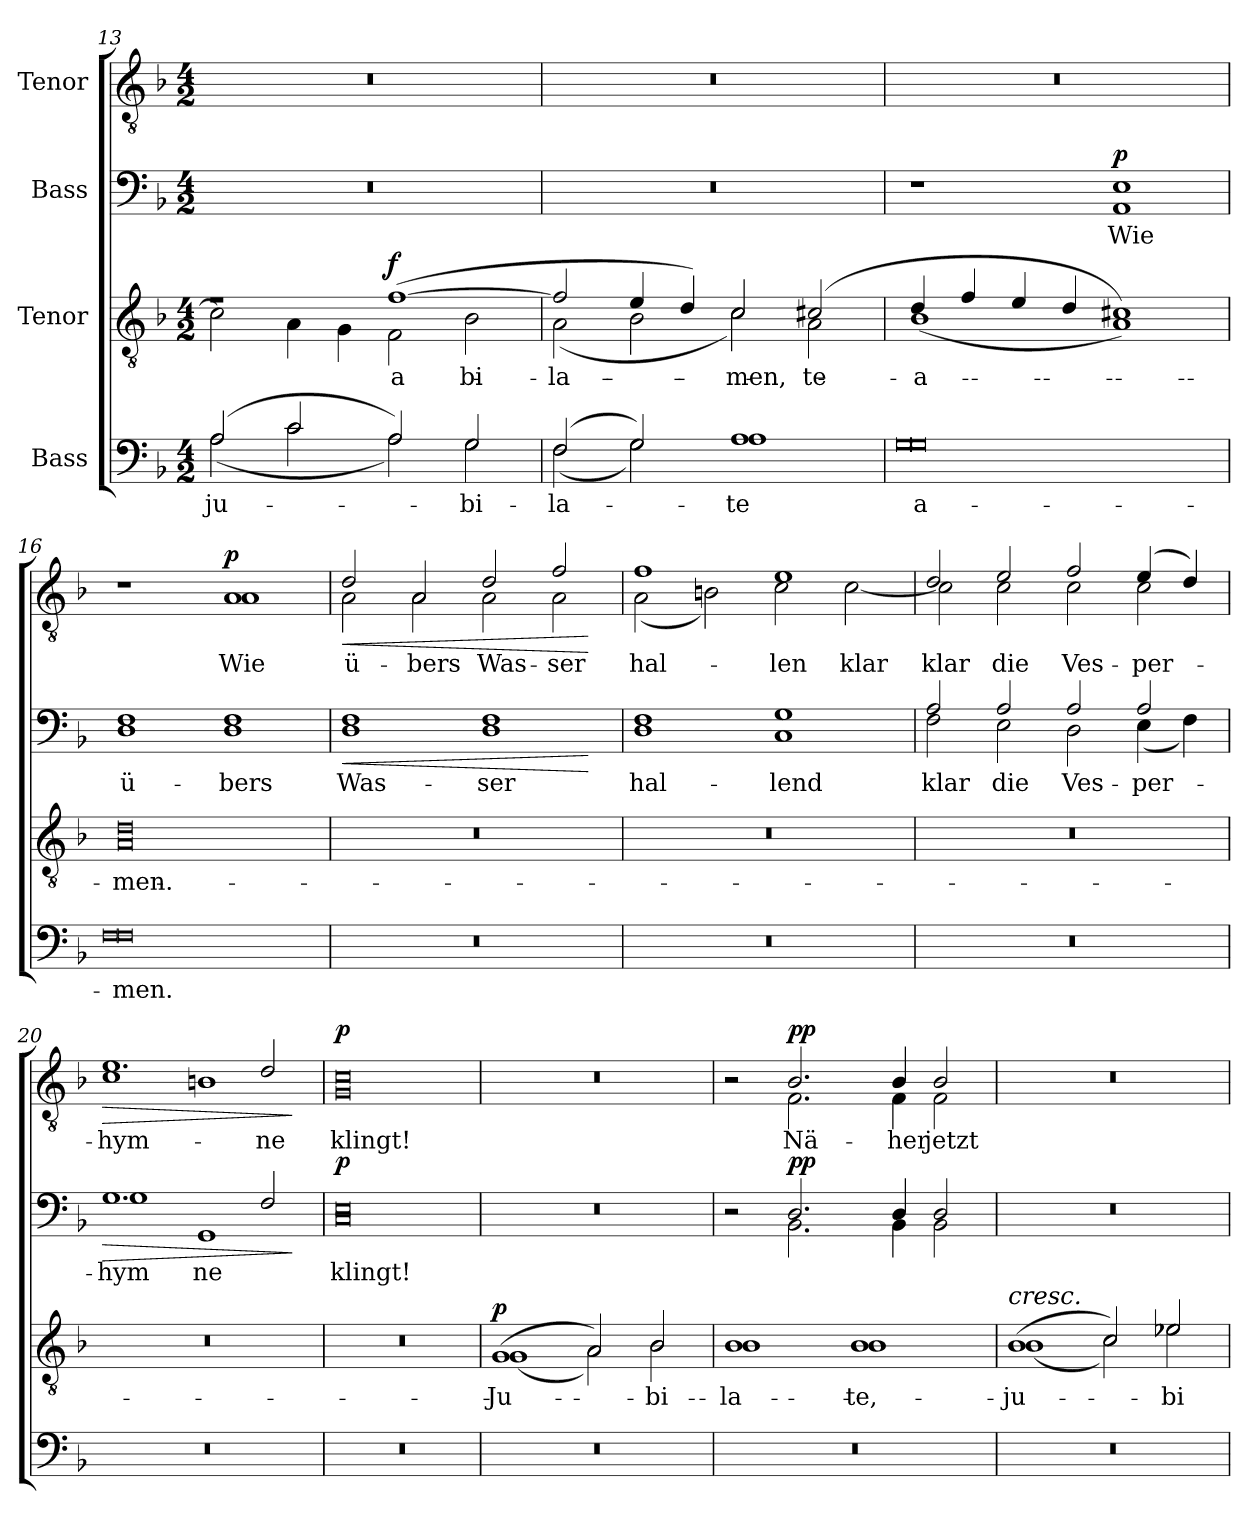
**kern	**text	**kern	**text	**dynam	**kern	**text	**dynam	**kern	**text	**dynam
*part4	*part4	*part3	*part3	*part3	*part2	*part2	*part2	*part1	*part1	*part1
*staff4	*staff4	*staff3	*staff3	*staff3	*staff2	*staff2	*staff2	*staff1	*staff1	*staff1
*I"Bass	*	*I"Tenor	*	*	*I"Bass	*	*	*I"Tenor	*	*
*clefF4	*	*clefGv2	*	*	*clefF4	*	*	*clefGv2	*	*
*k[b-]	*	*k[b-]	*	*	*k[b-]	*	*	*k[b-]	*	*
*M4/2	*	*M4/2	*	*	*M4/2	*	*	*M4/2	*	*
=13	=13	=13	=13	=13	=13	=13	=13	=13	=13	=13
!	!LO:LY:b	!	!	!	!	!	!	!	!	!
*^	*	*^	*	*	*	*	*	*	*	*
(2A/	(2A\	ju-	1r	2c\]	.	.	0r	.	.	0r	.	.
2c/	2c\	.	.	4A\	.	.	.	.	.	.	.	.
.	.	.	.	4G\	.	.	.	.	.	.	.	.
!	!	!	!	!	!LO:LY:b	!LO:DY:a	!	!	!	!	!	!
2A/)	2A\)	.	([1f	2F\	a-	f	.	.	.	.	.	.
!	!	!LO:LY:b	!	!	!LO:LY:b	!	!	!	!	!	!	!
2G/	2G\	-bi-	.	2B-\	-bi-	.	.	.	.	.	.	.
=14	=14	=14	=14	=14	=14	=14	=14	=14	=14	=14	=14	=14
!	!	!LO:LY:b	!	!	!LO:LY:b	!	!	!	!	!	!	!
(2F/	(2F\	-la-	2f/]	(2A\	-la-	.	0r	.	.	0r	.	.
2G/)	2G\)	.	4e/	2B-\	.	.	.	.	.	.	.	.
.	.	.	4d/)	.	.	.	.	.	.	.	.	.
!	!	!LO:LY:b	!	!	!LO:LY:b	!	!	!	!	!	!	!
1A	1A	-te	2c/	2c\)	-men,	.	.	.	.	.	.	.
!	!	!	!	!	!LO:LY:b	!	!	!	!	!	!	!
!	!	!	!	!	!LO:LY:b	!	!	!	!	!	!	!
.	.	.	(2c#X/	2A\	-te	.	.	.	.	.	.	.
=15	=15	=15	=15	=15	=15	=15	=15	=15	=15	=15	=15	=15
!	!	!LO:LY:b	!	!	!LO:LY:b	!	!	!	!	!	!	!
*	*	*	*	*	*	*	*^	*	*	*	*	*
0G	0G	a-	4d/	(1B-	a-	.	1r	1ryy	.	.	0r	.	.
.	.	.	4f/	.	.	.	.	.	.	.	.	.	.
.	.	.	4e/	.	.	.	.	.	.	.	.	.	.
.	.	.	4d/	.	.	.	.	.	.	.	.	.	.
!	!	!	!	!	!	!	!	!	!LO:LY:b	!LO:DY:a	!	!	!
.	.	.	1c#X)	1A)	.	.	1E	1AA	Wie	p	.	.	.
=16	=16	=16	=16	=16	=16	=16	=16	=16	=16	=16	=16	=16	=16
!	!	!LO:LY:b	!	!	!LO:LY:b	!	!	!	!	!	!	!	!
!	!	!	!	!	!LO:LY:b	!	!	!	!LO:LY:b	!	!	!	!
*	*	*	*	*	*	*	*	*	*	*	*^	*	*
0F	0F	-men.	0d	0A	-men.	.	1F	1D	ü-	.	1r	1ryy	.	.
!	!	!	!	!	!	!	!	!	!LO:LY:b	!	!	!	!LO:LY:b	!LO:DY:a
.	.	.	.	.	.	.	1F	1D	-bers	.	1A	1A	Wie	p
*v	*v	*	*	*	*	*	*	*	*	*	*	*	*	*
*	*	*v	*v	*	*	*	*	*	*	*	*	*	*
!!LO:PB:g=z	!!
=17	=17	=17	=17	=17	=17	=17	=17	=17	=17	=17	=17	=17
!	!	!	!	!	!	!	!LO:LY:b	!LO:HP:b	!	!	!LO:LY:b	!LO:HP:b
0r	.	0r	.	.	1F	1D	Was-	<	2d/	2A\	ü-	<
!	!	!	!	!	!	!	!	!	!	!	!LO:LY:b	!
.	.	.	.	.	.	.	.	.	2A/	2A\	-bers	.
!	!	!	!	!	!	!	!LO:LY:b	!	!	!	!LO:LY:b	!
.	.	.	.	.	1F	1D	-ser	.	2d/	2A\	Was-	.
!	!	!	!	!	!	!	!	!	!	!	!LO:LY:b	!
.	.	.	.	.	.	.	.	.	2f/	2A\	-ser	.
*	*	*	*	*	*v	*v	*	*	*	*	*	*
*	*	*	*	*	*	*	*	*v	*v	*	*
.	.	.	.	.	.	.	[	.	.	[
=18	=18	=18	=18	=18	=18	=18	=18	=18	=18	=18
*	*	*	*	*	*^	*	*	*	*	*
!	!	!	!	!	!	!	!LO:LY:b	!	!	!LO:LY:b	!
*	*	*	*	*	*	*	*	*	*^	*	*
!	!	!	!	!	!	!	!	!	!	!	!LO:LY:b	!
0r	.	0r	.	.	1F	1D	hal-	.	1f	(2A\	hal-	.
.	.	.	.	.	.	.	.	.	.	2Bn\)	.	.
!	!	!	!	!	!	!	!LO:LY:b	!	!	!	!LO:LY:b	!
!	!	!	!	!	!	!	!	!	!	!	!LO:LY:b	!
.	.	.	.	.	1G	1C	-lend	.	1e	2c\	-len	.
!	!	!	!	!	!	!	!	!	!	!	!LO:LY:b	!
.	.	.	.	.	.	.	.	.	.	[2c\	klar	.
=19	=19	=19	=19	=19	=19	=19	=19	=19	=19	=19	=19	=19
!	!	!	!	!	!	!	!LO:LY:b	!	!	!	!LO:LY:b	!
0r	.	0r	.	.	2A/	2F\	klar	.	2d/	2c\]	klar	.
!	!	!	!	!	!	!	!LO:LY:b	!	!	!	!LO:LY:b	!
.	.	.	.	.	2A/	2E\	die	.	2e/	2c\	die	.
!	!	!	!	!	!	!	!LO:LY:b	!	!	!	!LO:LY:b	!
.	.	.	.	.	2A/	2D\	Ves-	.	2f/	2c\	Ves-	.
!	!	!	!	!	!	!	!LO:LY:b	!	!	!	!LO:LY:b	!
.	.	.	.	.	2A/	(4E\	-per-	.	(4e/	2c\	-per-	.
.	.	.	.	.	.	4F\)	.	.	4d/)	.	.	.
=20	=20	=20	=20	=20	=20	=20	=20	=20	=20	=20	=20	=20
!	!	!	!	!	!	!	!LO:LY:b	!LO:HP:b	!	!	!LO:LY:b	!LO:HP:b
0r	.	0r	.	.	1.G	1G	-hym	>	1.e	1c	-hym-	>
!	!	!	!	!	!	!	!LO:LY:b	!	!	!	!	!
.	.	.	.	.	.	1GG	ne	.	.	1Bn	.	.
!	!	!	!	!	!	!	!	!	!	!	!LO:LY:b	!
.	.	.	.	.	2F/	.	.	.	2d/	.	-ne	.
*	*	*	*	*	*v	*v	*	*	*	*	*	*
*	*	*	*	*	*	*	*	*v	*v	*	*
.	.	.	.	.	.	.	]	.	.	]
=21	=21	=21	=21	=21	=21	=21	=21	=21	=21	=21
*	*	*	*	*	*^	*	*	*	*	*
!	!	!	!	!	!	!	!LO:LY:b	!LO:DY:a	!	!LO:LY:b	!LO:DY:a
*	*	*	*	*	*	*	*	*	*^	*	*
0r	.	0r	.	.	0E	0C	klingt!	p	0c	0G	klingt!	p
!!LO:LB:g=z
=22	=22	=22	=22	=22	=22	=22	=22	=22	=22	=22	=22	=22
!	!	!	!LO:LY:b	!LO:DY:a	!	!	!	!	!	!	!	!
*	*	*	*	*	*v	*v	*	*	*	*	*	*
*	*	*^	*	*	*	*	*	*v	*v	*	*
0r	.	(1G	(1G	Ju-	p	0r	.	.	0r	.	.
.	.	2A/)	2A\)	.	.	.	.	.	.	.	.
!	!	!	!	!LO:LY:b	!	!	!	!	!	!	!
.	.	2B-/	2B-\	-bi-	.	.	.	.	.	.	.
=23	=23	=23	=23	=23	=23	=23	=23	=23	=23	=23	=23
!	!	!	!	!LO:LY:b	!	!	!	!	!	!	!
*	*	*	*	*	*	*^	*	*	*^	*	*
0r	.	1B-	1B-	-la-	.	2r	2ryy	.	.	2r	2ryy	.	.
!	!	!	!	!	!	!	!	!	!LO:DY:a	!	!	!LO:LY:b	!LO:DY:a
.	.	.	.	.	.	2.D/	2.BB-\	.	pp	2.B-/	2.F\	Nä-	pp
!	!	!	!	!LO:LY:b	!	!	!	!	!	!	!	!	!
.	.	1B-	1B-	-te,	.	.	.	.	.	.	.	.	.
!	!	!	!	!	!	!	!	!	!	!	!	!LO:LY:b	!
.	.	.	.	.	.	4D/	4BB-\	.	.	4B-/	4F\	-her	.
!	!	!	!	!	!	!	!	!	!	!	!	!LO:LY:b	!
.	.	.	.	.	.	2D/	2BB-\	.	.	2B-/	2F\	jetzt	.
=24	=24	=24	=24	=24	=24	=24	=24	=24	=24	=24	=24	=24	=24
!	!	!LO:TX:a:i:t=cresc.	!	!	!	!	!	!	!	!	!	!	!
!	!	!	!	!LO:LY:b	!	!	!	!	!	!	!	!	!
*	*	*	*	*	*	*v	*v	*	*	*	*	*	*
*	*	*	*	*	*	*	*	*	*v	*v	*	*
0r	.	(1B-	(1B-	ju-	.	0r	.	.	0r	.	.
.	.	2c/)	2c\)	.	.	.	.	.	.	.	.
!	!	!	!	!LO:LY:b	!	!	!	!	!	!	!
.	.	2e-X/	2e-\	-bi-	.	.	.	.	.	.	.
*	*	*v	*v	*	*	*	*	*	*	*	*
=	=	=	=	=	=	=	=	=	=	=
*-	*-	*-	*-	*-	*-	*-	*-	*-	*-	*-
